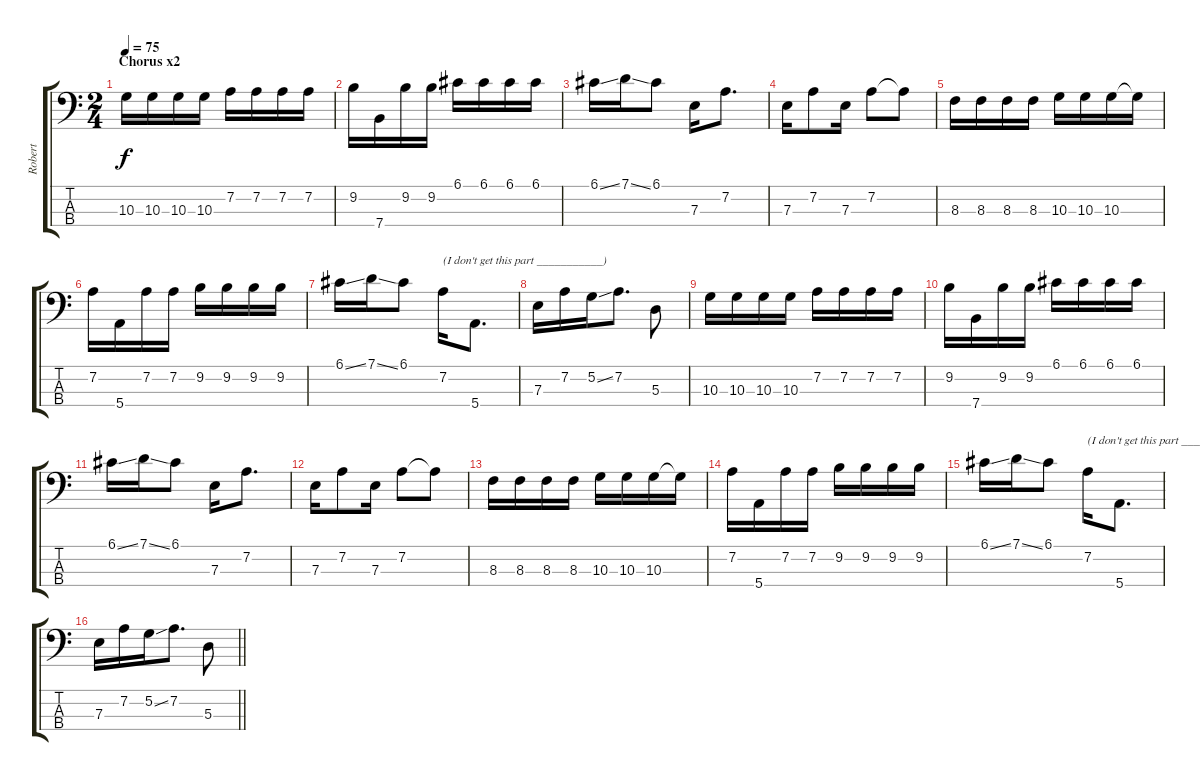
\track ("Robert" "Robert") {instrument electricbassfinger}
\staff {score tabs}
\tuning (G2 D2 A1 E1) {hide}
\ts (2 4)
\section ("" "Chorus x2")
\tempo 75
\clef f4
\ks c
10.3.16{dy f} 10.3.16 10.3.16 10.3.16 7.2.16 7.2.16 7.2.16 7.2.16 |
9.2.16 7.4.16 9.2.16 9.2.16 6.1.16 6.1.16 6.1.16 6.1.16 |
6.1{ss}.16 7.1{ss}.16 6.1.8 7.3.16 7.2.8{d} |
7.3.16 7.2.8 7.3.16 7.2.8 7.2{t}.8 |
8.3.16 8.3.16 8.3.16 8.3.16 10.3.16 10.3.16 10.3.16 10.3{t}.16 |
7.2.16 5.4.16 7.2.16 7.2.16 9.2.16 9.2.16 9.2.16 9.2.16 |
6.1{ss}.16 7.1{ss}.16 6.1.8 7.2.16{txt "(I don't get this part ___________)"} 5.4.8{d} |
7.3.16 7.2.16 5.2{ss}.16 7.2.8{d} 5.3.8 |
10.3.16 10.3.16 10.3.16 10.3.16 7.2.16 7.2.16 7.2.16 7.2.16 |
9.2.16 7.4.16 9.2.16 9.2.16 6.1.16 6.1.16 6.1.16 6.1.16 |
6.1{ss}.16 7.1{ss}.16 6.1.8 7.3.16 7.2.8{d} |
7.3.16 7.2.8 7.3.16 7.2.8 7.2{t}.8 |
8.3.16 8.3.16 8.3.16 8.3.16 10.3.16 10.3.16 10.3.16 10.3{t}.16 |
7.2.16 5.4.16 7.2.16 7.2.16 9.2.16 9.2.16 9.2.16 9.2.16 |
6.1{ss}.16 7.1{ss}.16 6.1.8 7.2.16{txt "(I don't get this part ___________)"} 5.4.8{d} |
\barLineRight lightlight
7.3.16 7.2.16 5.2{ss}.16 7.2.8{d} 5.3.8
